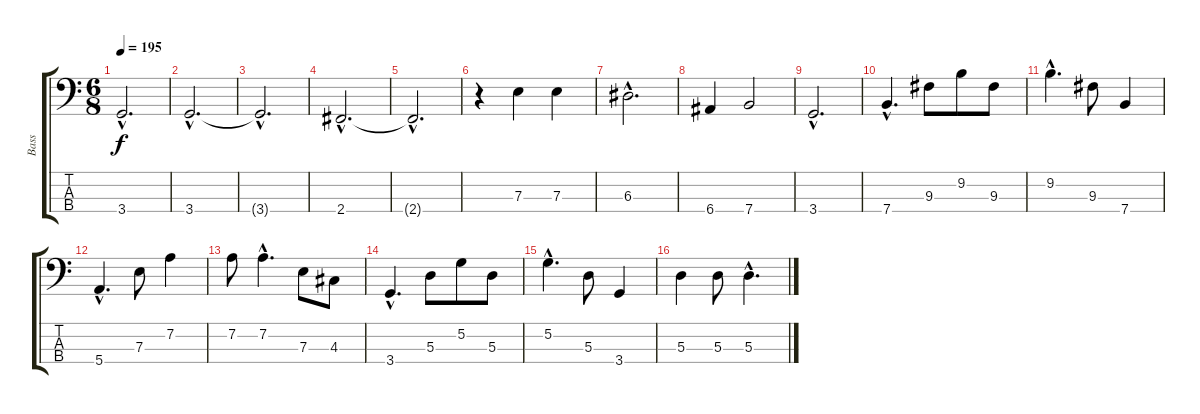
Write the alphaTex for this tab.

\track ("Bass" "Bass") {instrument electricbassfinger}
\staff {score tabs}
\tuning (G2 D2 A1 E1) {hide}
\ts (6 8)
\tempo 195
\clef f4
\ks c
3.4{hac}.2{d dy f} |
3.4{hac}.2{d} |
3.4{hac t}.2{d} |
2.4{hac}.2{d} |
2.4{hac t}.2{d} |
r.4 7.3.4 7.3.4 |
6.3{hac}.2{d} |
6.4.4 7.4.2 |
3.4{hac}.2{d} |
7.4{hac}.4{d} 9.3.8 9.2.8 9.3.8 |
9.2{hac}.4{d} 9.3.8 7.4.4 |
5.4{hac}.4{d} 7.3.8 7.2.4 |
7.2.8 7.2{hac}.4{d} 7.3.8 4.3.8 |
3.4{hac}.4{d} 5.3.8 5.2.8 5.3.8 |
5.2{hac}.4{d} 5.3.8 3.4.4 |
5.3.4 5.3.8 5.3{hac}.4{d}
